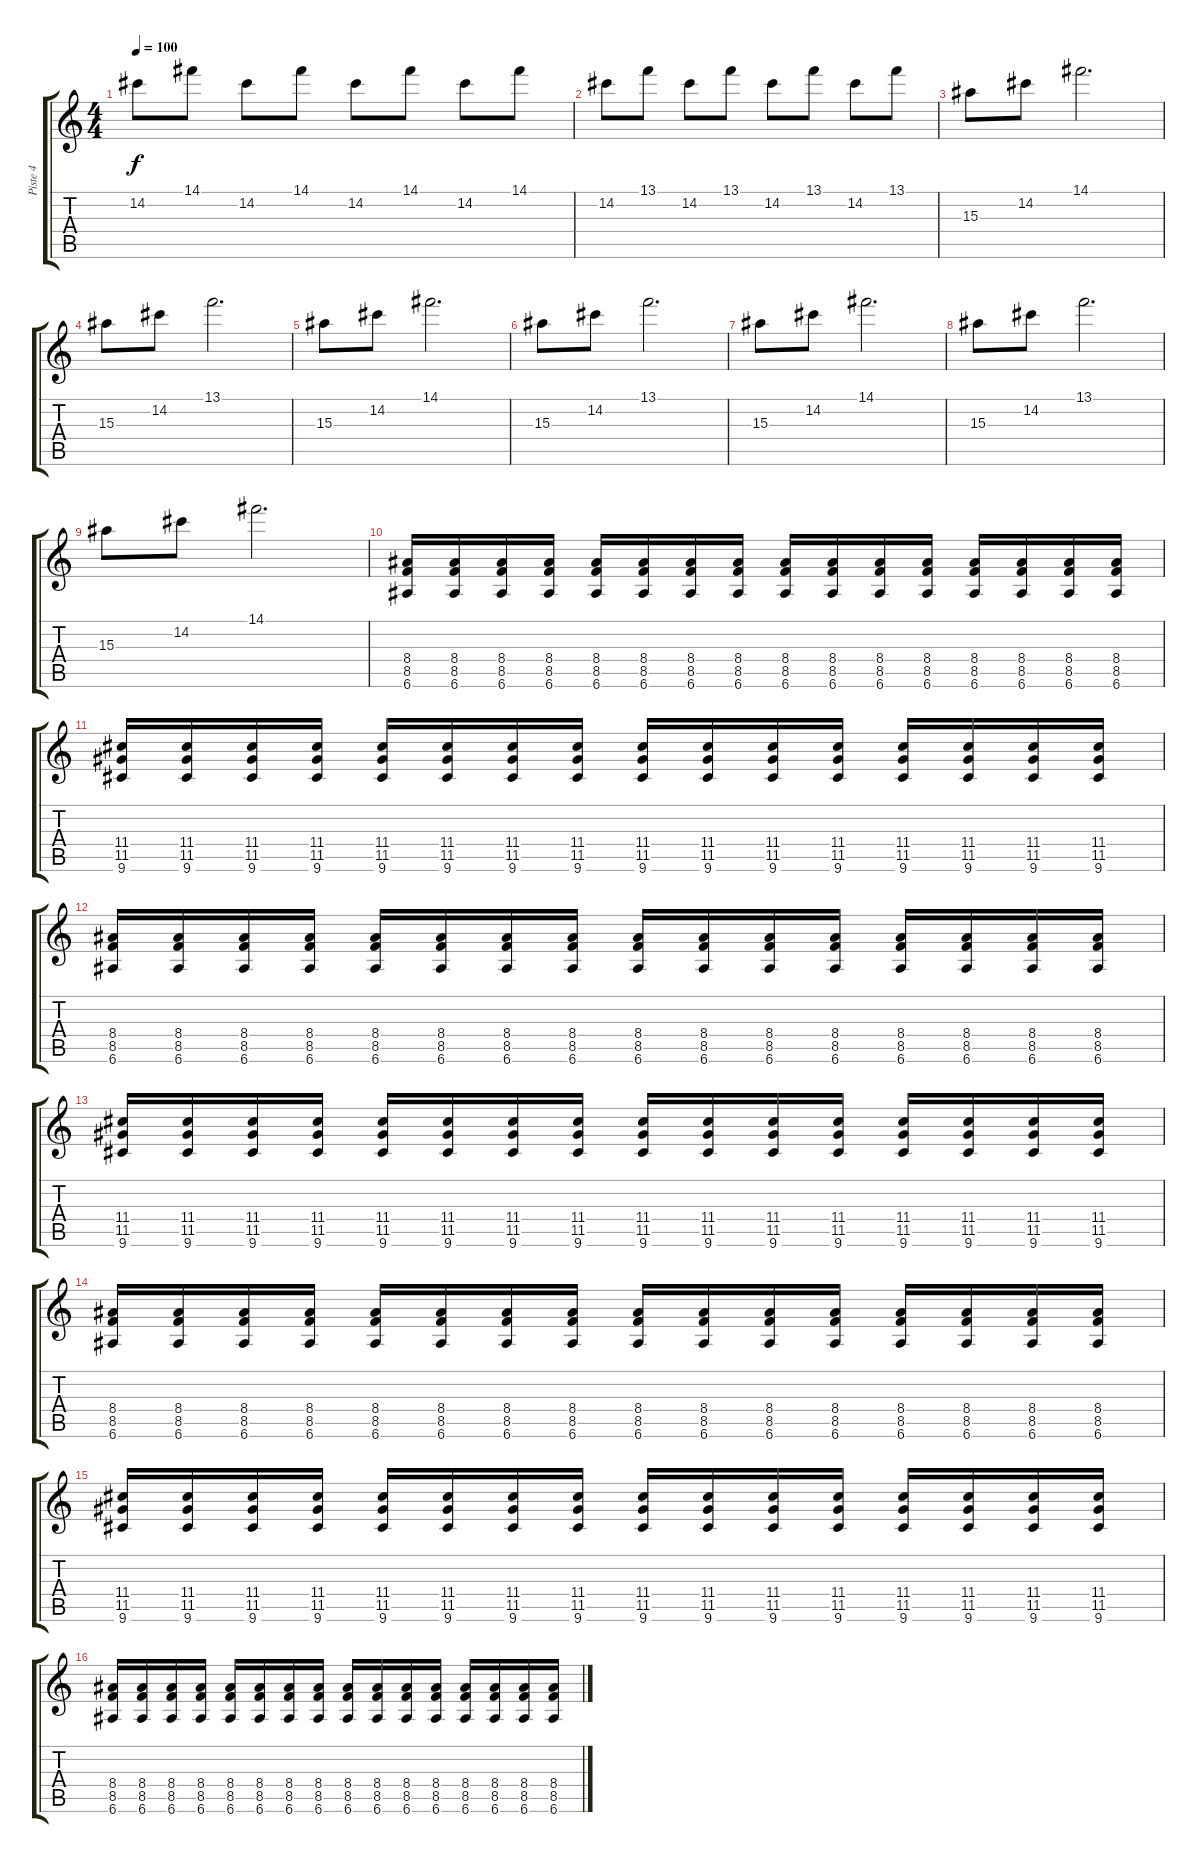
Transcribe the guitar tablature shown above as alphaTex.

\track ("Piste 4" "Piste 4") {instrument overdrivenguitar}
\staff {score tabs}
\tuning (E4 B3 G3 D3 A2 E2) {hide}
\ts (4 4)
\tempo 100
\clef g2
\ks c
14.2.8{dy f} 14.1.8 14.2.8 14.1.8 14.2.8 14.1.8 14.2.8 14.1.8 |
14.2.8 13.1.8 14.2.8 13.1.8 14.2.8 13.1.8 14.2.8 13.1.8 |
15.3.8 14.2.8 14.1.2{d} |
15.3.8 14.2.8 13.1.2{d} |
15.3.8 14.2.8 14.1.2{d} |
15.3.8 14.2.8 13.1.2{d} |
15.3.8 14.2.8 14.1.2{d} |
15.3.8 14.2.8 13.1.2{d} |
15.3.8 14.2.8 14.1.2{d} |
(8.4 8.5 6.6).16 (8.4 8.5 6.6).16 (8.4 8.5 6.6).16 (8.4 8.5 6.6).16 (8.4 8.5 6.6).16 (8.4 8.5 6.6).16 (8.4 8.5 6.6).16 (8.4 8.5 6.6).16 (8.4 8.5 6.6).16 (8.4 8.5 6.6).16 (8.4 8.5 6.6).16 (8.4 8.5 6.6).16 (8.4 8.5 6.6).16 (8.4 8.5 6.6).16 (8.4 8.5 6.6).16 (8.4 8.5 6.6).16 |
(11.4 11.5 9.6).16 (11.4 11.5 9.6).16 (11.4 11.5 9.6).16 (11.4 11.5 9.6).16 (11.4 11.5 9.6).16 (11.4 11.5 9.6).16 (11.4 11.5 9.6).16 (11.4 11.5 9.6).16 (11.4 11.5 9.6).16 (11.4 11.5 9.6).16 (11.4 11.5 9.6).16 (11.4 11.5 9.6).16 (11.4 11.5 9.6).16 (11.4 11.5 9.6).16 (11.4 11.5 9.6).16 (11.4 11.5 9.6).16 |
(8.4 8.5 6.6).16 (8.4 8.5 6.6).16 (8.4 8.5 6.6).16 (8.4 8.5 6.6).16 (8.4 8.5 6.6).16 (8.4 8.5 6.6).16 (8.4 8.5 6.6).16 (8.4 8.5 6.6).16 (8.4 8.5 6.6).16 (8.4 8.5 6.6).16 (8.4 8.5 6.6).16 (8.4 8.5 6.6).16 (8.4 8.5 6.6).16 (8.4 8.5 6.6).16 (8.4 8.5 6.6).16 (8.4 8.5 6.6).16 |
(11.4 11.5 9.6).16 (11.4 11.5 9.6).16 (11.4 11.5 9.6).16 (11.4 11.5 9.6).16 (11.4 11.5 9.6).16 (11.4 11.5 9.6).16 (11.4 11.5 9.6).16 (11.4 11.5 9.6).16 (11.4 11.5 9.6).16 (11.4 11.5 9.6).16 (11.4 11.5 9.6).16 (11.4 11.5 9.6).16 (11.4 11.5 9.6).16 (11.4 11.5 9.6).16 (11.4 11.5 9.6).16 (11.4 11.5 9.6).16 |
(8.4 8.5 6.6).16 (8.4 8.5 6.6).16 (8.4 8.5 6.6).16 (8.4 8.5 6.6).16 (8.4 8.5 6.6).16 (8.4 8.5 6.6).16 (8.4 8.5 6.6).16 (8.4 8.5 6.6).16 (8.4 8.5 6.6).16 (8.4 8.5 6.6).16 (8.4 8.5 6.6).16 (8.4 8.5 6.6).16 (8.4 8.5 6.6).16 (8.4 8.5 6.6).16 (8.4 8.5 6.6).16 (8.4 8.5 6.6).16 |
(11.4 11.5 9.6).16 (11.4 11.5 9.6).16 (11.4 11.5 9.6).16 (11.4 11.5 9.6).16 (11.4 11.5 9.6).16 (11.4 11.5 9.6).16 (11.4 11.5 9.6).16 (11.4 11.5 9.6).16 (11.4 11.5 9.6).16 (11.4 11.5 9.6).16 (11.4 11.5 9.6).16 (11.4 11.5 9.6).16 (11.4 11.5 9.6).16 (11.4 11.5 9.6).16 (11.4 11.5 9.6).16 (11.4 11.5 9.6).16 |
(8.4 8.5 6.6).16 (8.4 8.5 6.6).16 (8.4 8.5 6.6).16 (8.4 8.5 6.6).16 (8.4 8.5 6.6).16 (8.4 8.5 6.6).16 (8.4 8.5 6.6).16 (8.4 8.5 6.6).16 (8.4 8.5 6.6).16 (8.4 8.5 6.6).16 (8.4 8.5 6.6).16 (8.4 8.5 6.6).16 (8.4 8.5 6.6).16 (8.4 8.5 6.6).16 (8.4 8.5 6.6).16 (8.4 8.5 6.6).16
